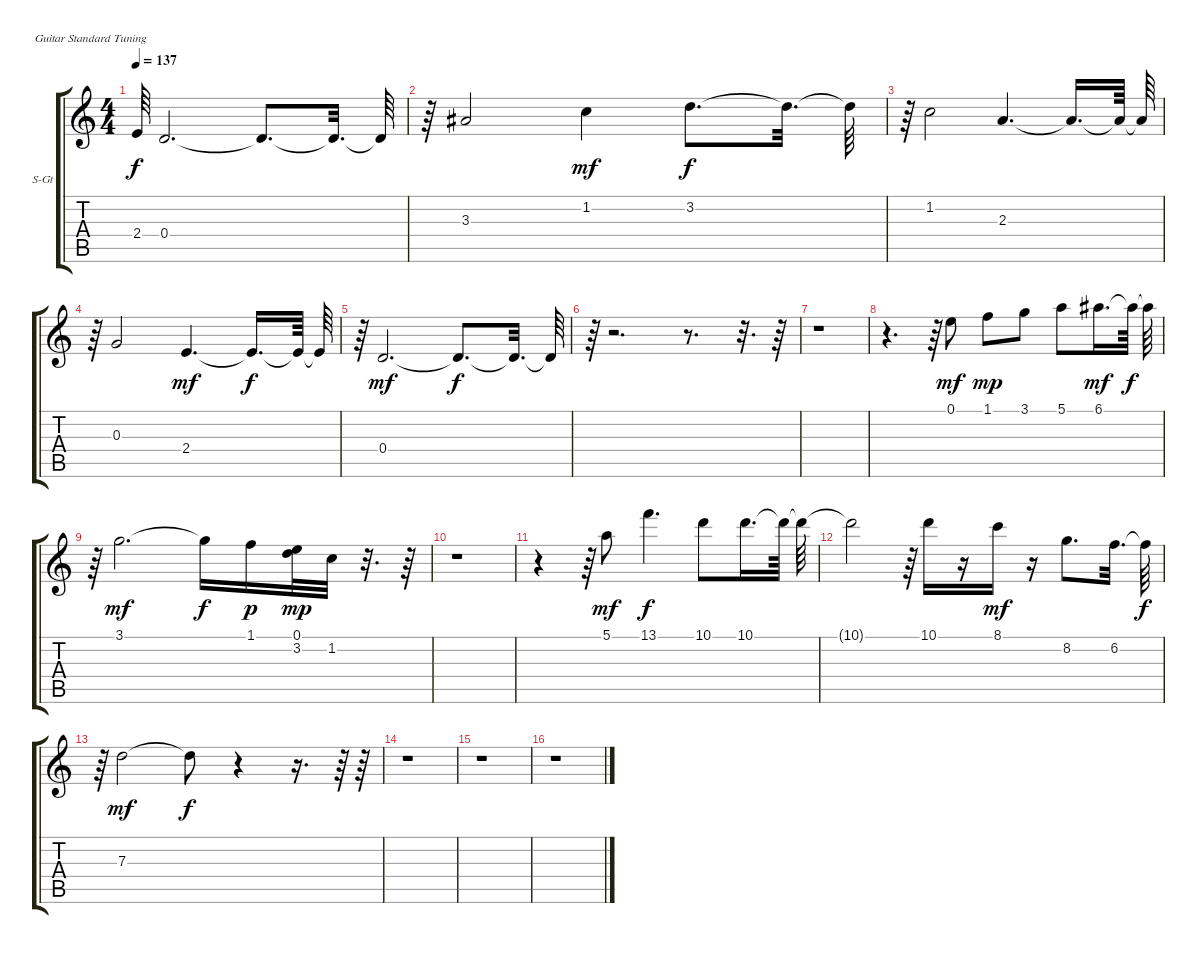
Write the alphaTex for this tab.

\bracketExtendMode groupsimilarinstruments
\firstSystemTrackNameOrientation horizontal
\otherSystemsTrackNameOrientation horizontal
\track ("Æ®·¢ 6" "S-Gt") {instrument percussiveorgan}
\staff {score tabs}
\tuning (E4 B3 G3 D3 A2 E2)
\displaytranspose 12
\ts (4 4)
\tempo 137
\clef g2
\ks c
2.4{t}.64{dy f} 0.4.2{d} 0.4{t}.8{d} 0.4{t}.32{d} 0.4{t}.64 |
r.64 3.3.2 1.2.4{dy mf} 3.2.8{d dy f} 3.2{t}.32{d} 3.2{t}.64 |
r.64 1.2.2 2.3.4{d} 2.3{t}.16{d} 2.3{t}.64 2.3{t}.64 |
r.64 0.3.2 2.4.4{d dy mf} 2.4{t}.16{d dy f} 2.4{t}.64 2.4{t}.64 |
r.64 0.4.2{d dy mf} 0.4{t}.8{d dy f} 0.4{t}.32{d} 0.4{t}.64 |
r.64 r.2{d} r.8{d} r.32{d} r.64 |
r.1 |
r.4{d} r.64 0.1.8{dy mf} 1.1.8{dy mp} 3.1.8 5.1.8 6.1.16{d dy mf} 6.1{t}.64{dy f} 6.1{t}.64 |
r.64 3.1.2{d dy mf} 3.1{t}.16{dy f} 1.1.16{dy p} (0.1 3.2).32{dy mp} 1.2.32 r.32{d} r.64 |
r.1 |
r.4 r.64 5.1.8{dy mf} 13.1.4{d dy f} 10.1.8 10.1.16{d} 10.1{t}.64 10.1{t}.64 |
10.1{t}.2 r.64 10.1.16 r.16 8.1.16{dy mf} r.16 8.2.8{d} 6.2.32{d} 6.2{t}.64{dy f} |
r.64 7.3.2{dy mf} 7.3{t}.8{dy f} r.4 r.16{d} r.64 r.64 |
r.1 |
r.1 |
r.1
